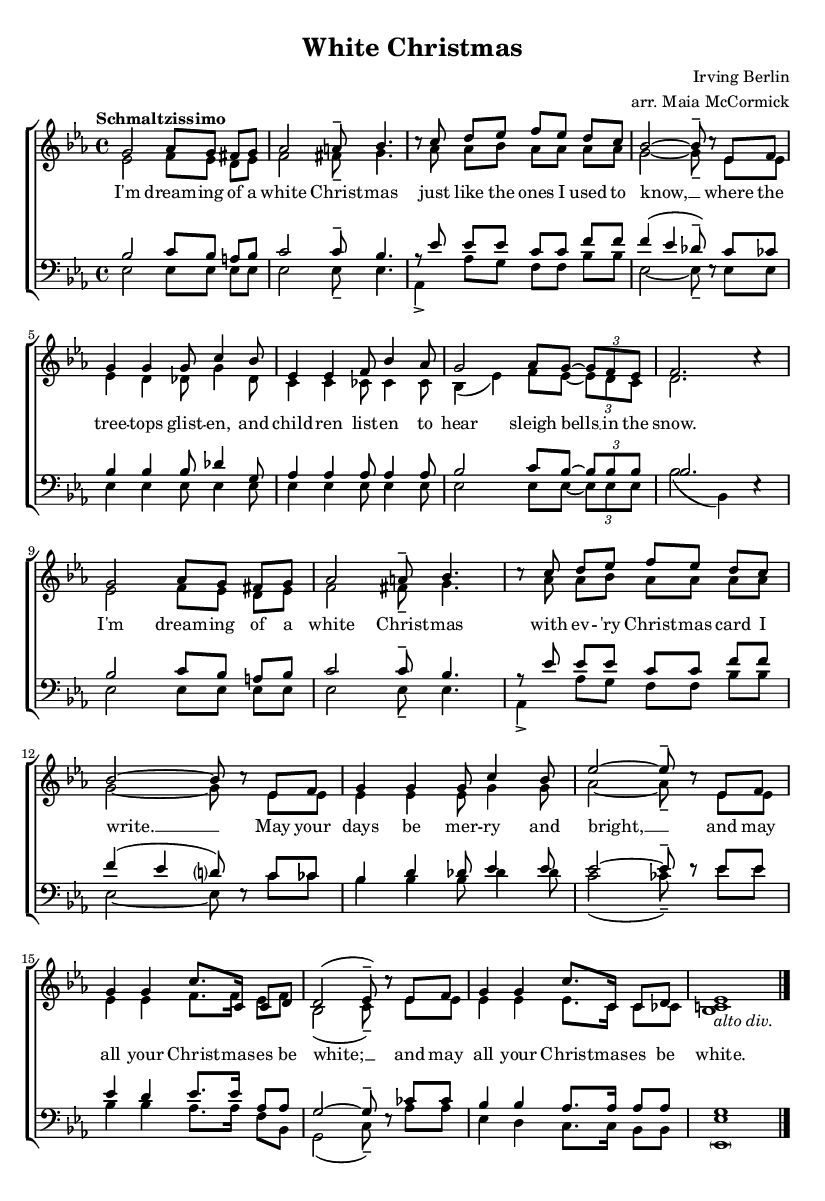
\header {
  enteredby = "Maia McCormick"
  composer = "Irving Berlin"
  arranger = "arr. Maia McCormick"
  title = "White Christmas"
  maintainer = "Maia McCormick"
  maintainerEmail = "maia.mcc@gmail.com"
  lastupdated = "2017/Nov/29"
}

\version "2.14.2"

\include "header.ly"

global= {
  \preamble
  \key d \major
  \time 4/4
  \set Timing.beamExceptions = #'()
  \set Timing.baseMoment = #(ly:make-moment 1/4)
}

sop = \context Voice = "sop" \relative c' {
  \tempo "Schmaltzissimo"

  \voiceOne
  % I'm dreaming...
  fis2 g8 fis eis fis | g2 gis8-- a4. |
  % just like the ones...
  b8\rest b cis d e d cis b | a2~ a8-- b\rest d, e |
  % treetops glisten...
  fis4 fis fis8 b4 a8 | d,4 d e8 a4 g8 |
  % hear sleighbells...
  fis2 g8 fis~ \tuplet 3/2 {fis e d} | e2. b'4\rest |

  % I'm dreaming...
  fis2 g8 fis eis fis | g2 gis8-- a4. |
  % With every Christmas card...
  b8\rest b cis d e d cis b | a2~ a8 b\rest d, e |
  % Days be merry...
  fis4 fis fis8 b4 a8 | d2~ d8-- b\rest d, e |
  % All your Christmases...
  fis4 fis b8. b,16 b8 cis | cis2( d8--) b'\rest d, e |
  % All your Christmases...
  fis4 fis b8. b,16 b8 cis | d1 \bar "|."
}

alto= \context Voice = "alto" \relative c' {
  \voiceTwo
  % I'm dreaming...
  d2 e8 d cis d | e2 eis8-- fis4. |
  % just like the ones...
  s8 g g a g g g g | fis2~ fis8-- s d d |
  % treetops glisten...
  d4 cis c8 fis4 c8 | b4 b bes8 bes4 bes8 |
  % hear sleighbells...
  a4( d) e8 d~ \tuplet 3/2 { d cis b } | cis2. s4 |

  % I'm dreaming...
  d2 e8 d cis d | e2 eis8-- fis4. |
  % With every Christmas card...
  s8 g g a g g g g | fis2~ fis8 s d d |
  % Days be merry...
  d4 d d8 fis4 fis8 | g2~ g8-- s d d |
  % All your Christmases...
  d4 d e8. e16 d8 e | a,2( b8--) b'\rest d, d |
  % All your Christmases...
  d4 d d8. b16 b8 bes | << a1 b!-\markup { \italic "alto div." } >> \bar "|."
}

tenor = \context Voice = "tenor" \relative c' {
  \voiceOne
  % I'm dreaming...
  a2 b8 a gis a | b2 b8-- a4. |
  % just like the ones...
  r8 d d d b b e e | e4( d c8--) s b bes |
  % treetops glisten...
  a4 a a8 c4 fis,8 | g4 g g8 g4 g8 |
  % hear sleighbells...
  a2 b8 a~ \tuplet 3/2 { a a a } | a2. s4 |

  % I'm dreaming...
  a2 b8 a gis a | b2 b8-- a4. |
  % With every Christmas card...
  r8 d d d b b e e | e4( d cis?8) s b bes |
  % Days be merry...
  a4 cis c8 d4 d8 | d2~ d8-- s d d |
  % All your Christmases... |
  d4 cis d8. d16 g,8 g | fis2~ fis8-- s bes bes |
  % All your Christmases...
  a4 a g8. g16 g8 g | fis1 \bar "|."
}

bass = \context Voice = "bass" \relative c {
  \voiceTwo
  % I'm dreaming...
  d2 d8 d d d | d2 d8-- d4. |
  % just like the ones...
  g,4-> g'8 fis e e a a | d,2~ d8-- d\rest d d |
  % treetops glisten...
  d4 d d8 d4 d8 | d4 d d8 d4 d8 |
  % hear sleighbells...
  d2 d8 d~ \tuplet 3/2 { d d d } | a'2( a,4) d\rest |

  % I'm dreaming...
  d2 d8 d d d | d2 d8-- d4. |
  % With every Christmas card...
  g,4-> g'8 fis e e a a | d,2~ d8 d\rest b' bes |
  % Days be merry...
  a4 a a8 c4 c8 | b2( bes8--) d\rest d d |
  % All your Christmases...
  a4 a g8. g16 e8 a, | fis2( b8--) d\rest g g |
  % All your Christmases...
  d4 cis b8. b16 a8 a | <<d1 \parenthesize d,>> \bar "|."
}

stanzaa = \lyricmode {
  I'm dream -- ing of a white Christ -- mas
  just like the ones I used to know, __
  where the tree -- tops glist -- en,
  and child -- ren list -- en
  to hear sleigh bells __ in the snow.
  I'm dream -- ing of a white Christ -- mas
  with ev -- 'ry Christ -- mas card I write. __
  May your days be mer -- ry and bright, __
  and may all your Christ -- mas -- es be white; __
  and may all your Christ -- mas -- es be white.
}

\score {
  \transpose d es <<
    \context ChoirStaff <<
      \unset ChoirStaff.melismaBusyProperties
      \context Staff ="upper"  { \clef "G" <<
        \global
        \sop
        \alto
      >>}

      \lyricsto "sop" \context Lyrics = "stanza-1" {
        \stanzaa }
      \context Staff = "lower"  { \clef "F"<<
        \global
        \tenor
        \bass
      >>}
    >>
  >>
}
